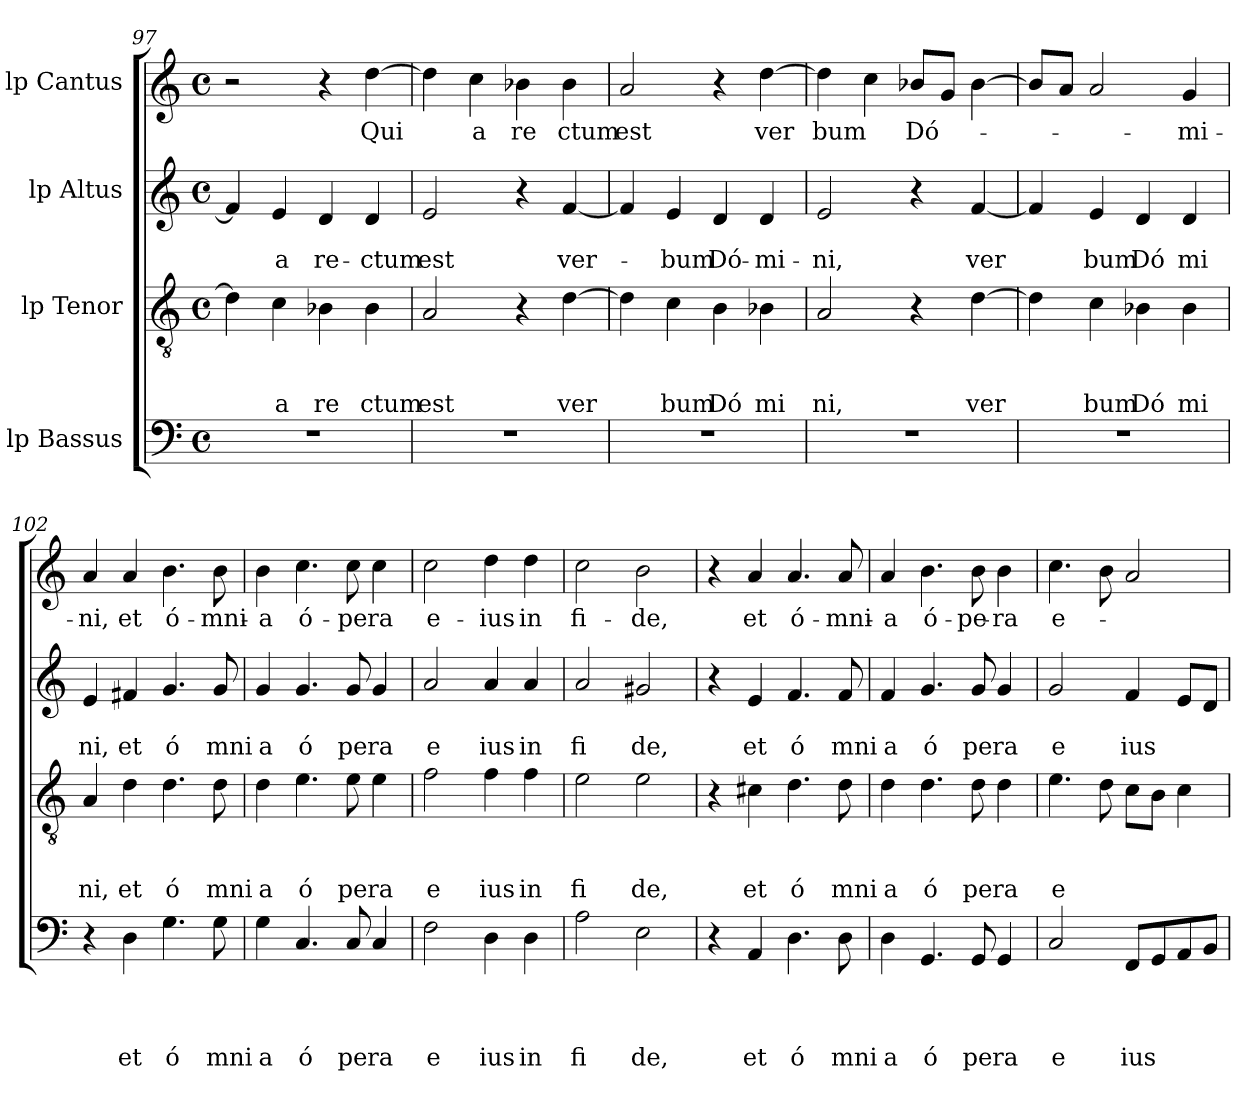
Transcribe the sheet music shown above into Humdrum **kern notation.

**kern	**text	**text	**text	**text	**kern	**text	**text	**text	**kern	**text	**text	**kern	**text
*part4	*part4	*part4	*part4	*part4	*part3	*part3	*part3	*part3	*part2	*part2	*part2	*part1	*part1
*staff4	*staff4	*staff4	*staff4	*staff4	*staff3	*staff3	*staff3	*staff3	*staff2	*staff2	*staff2	*staff1	*staff1
*I"lp Bassus	*	*	*	*	*I"lp Tenor	*	*	*	*I"lp Altus	*	*	*I"lp Cantus	*
*clefF4	*	*	*	*	*clefGv2	*	*	*	*clefG2	*	*	*clefG2	*
*k[]	*	*	*	*	*k[]	*	*	*	*k[]	*	*	*k[]	*
*C:	*	*	*	*	*C:	*	*	*	*C:	*	*	*C:	*
*M4/4	*	*	*	*	*M4/4	*	*	*	*M4/4	*	*	*M4/4	*
*met(c)	*	*	*	*	*met(c)	*	*	*	*met(c)	*	*	*met(c)	*
=97	=97	=97	=97	=97	=97	=97	=97	=97	=97	=97	=97	=97	=97
1r	.	.	.	.	4d\]	.	.	.	4f/]	.	.	2r	.
!	!	!	!	!	!	!	!	!LO:LY:b	!	!	!LO:LY:b	!	!
.	.	.	.	.	4c\	.	.	a	4e/	.	-a	.	.
!	!	!	!	!	!	!	!	!LO:LY:b	!	!	!LO:LY:b	!	!
.	.	.	.	.	4B-X\	.	.	re	4d/	.	re-	4r	.
!	!	!	!	!	!	!	!	!LO:LY:b	!	!	!LO:LY:b	!	!LO:LY:b
.	.	.	.	.	4B-\	.	.	ctum	4d/	.	-ctum	[>4dd\	Qui
=98	=98	=98	=98	=98	=98	=98	=98	=98	=98	=98	=98	=98	=98
!	!	!	!	!	!	!	!	!LO:LY:b	!	!	!LO:LY:b	!	!
1r	.	.	.	.	2A/	.	.	est	2e/	.	est	4dd\]	.
!	!	!	!	!	!	!	!	!	!	!	!	!	!LO:LY:b
.	.	.	.	.	.	.	.	.	.	.	.	4cc\	a
!	!	!	!	!	!	!	!	!	!	!	!	!	!LO:LY:b
.	.	.	.	.	4r	.	.	.	4r	.	.	4b-X\	re
!	!	!	!	!	!	!	!	!LO:LY:b	!	!	!LO:LY:b	!	!LO:LY:b
.	.	.	.	.	[>4d\	.	.	ver	[<4f/	.	ver-	4b-\	ctum
=99	=99	=99	=99	=99	=99	=99	=99	=99	=99	=99	=99	=99	=99
!	!	!	!	!	!	!	!	!	!	!	!	!	!LO:LY:b
1r	.	.	.	.	4d\]	.	.	.	4f/]	.	.	2a/	est
!	!	!	!	!	!	!	!	!LO:LY:b	!	!	!LO:LY:b	!	!
.	.	.	.	.	4c\	.	.	bum	4e/	.	-bum	.	.
!	!	!	!	!	!	!	!	!LO:LY:b	!	!	!LO:LY:b	!	!
.	.	.	.	.	4B\	.	.	Dó	4d/	.	Dó-	4r	.
!	!	!	!	!	!	!	!	!LO:LY:b	!	!	!LO:LY:b	!	!LO:LY:b
.	.	.	.	.	4B-X\	.	.	mi	4d/	.	-mi-	[>4dd\	ver
!!LO:PB:g=z
=100	=100	=100	=100	=100	=100	=100	=100	=100	=100	=100	=100	=100	=100
!	!	!	!	!	!	!	!	!LO:LY:b	!	!	!LO:LY:b	!	!LO:LY:b
1r	.	.	.	.	2A/	.	.	ni,	2e/	.	-ni,	4dd\]	bum
.	.	.	.	.	.	.	.	.	.	.	.	4cc\	.
!	!	!	!	!	!	!	!	!	!	!	!	!	!LO:LY:b
.	.	.	.	.	4r	.	.	.	4r	.	.	8b-X/L	Dó-
.	.	.	.	.	.	.	.	.	.	.	.	8g/J	.
!	!	!	!	!	!	!	!	!LO:LY:b	!	!	!LO:LY:b	!	!
.	.	.	.	.	[>4d\	.	.	ver	[<4f/	.	ver	[<4b-\	.
=101	=101	=101	=101	=101	=101	=101	=101	=101	=101	=101	=101	=101	=101
1r	.	.	.	.	4d\]	.	.	.	4f/]	.	.	8b-/L]	.
.	.	.	.	.	.	.	.	.	.	.	.	8a/J	.
!	!	!	!	!	!	!	!	!LO:LY:b	!	!	!LO:LY:b	!	!
.	.	.	.	.	4c\	.	.	bum	4e/	.	bum	2a/	.
!	!	!	!	!	!	!	!	!LO:LY:b	!	!	!LO:LY:b	!	!
.	.	.	.	.	4B-X\	.	.	Dó	4d/	.	Dó	.	.
!	!	!	!	!	!	!	!	!LO:LY:b	!	!	!LO:LY:b	!	!LO:LY:b
.	.	.	.	.	4B-\	.	.	mi	4d/	.	mi	4g/	-mi-
=102	=102	=102	=102	=102	=102	=102	=102	=102	=102	=102	=102	=102	=102
!	!	!	!	!	!	!	!	!LO:LY:b	!	!	!LO:LY:b	!	!LO:LY:b
4r	.	.	.	.	4A/	.	.	ni,	4e/	.	ni,	4a/	-ni,
!	!	!	!	!LO:LY:b	!	!	!	!LO:LY:b	!	!	!LO:LY:b	!	!LO:LY:b
4D\	.	.	.	et	4d\	.	.	et	4f#X/	.	et	4a/	et
!	!	!	!	!LO:LY:b	!	!	!	!LO:LY:b	!	!	!LO:LY:b	!	!LO:LY:b
4.G\	.	.	.	ó	4.d\	.	.	ó	4.g/	.	ó	4.b\	ó-
!	!	!	!	!LO:LY:b	!	!	!	!LO:LY:b	!	!	!LO:LY:b	!	!LO:LY:b
8G\	.	.	.	mni	8d\	.	.	mni	8g/	.	mni	8b\	-mni-
=103	=103	=103	=103	=103	=103	=103	=103	=103	=103	=103	=103	=103	=103
!	!	!	!	!LO:LY:b	!	!	!	!LO:LY:b	!	!	!LO:LY:b	!	!LO:LY:b
4G\	.	.	.	a	4d\	.	.	a	4g/	.	a	4b\	-a
!	!	!	!	!LO:LY:b	!	!	!	!LO:LY:b	!	!	!LO:LY:b	!	!LO:LY:b
4.C/	.	.	.	ó	4.e\	.	.	ó	4.g/	.	ó	4.cc\	ó-
!	!	!	!	!LO:LY:b	!	!	!	!LO:LY:b	!	!	!LO:LY:b	!	!LO:LY:b
8C/	.	.	.	pe	8e\	.	.	pe	8g/	.	pe	8cc\	-pe
!	!	!	!	!LO:LY:b	!	!	!	!LO:LY:b	!	!	!LO:LY:b	!	!LO:LY:b
4C/	.	.	.	ra	4e\	.	.	ra	4g/	.	ra	4cc\	ra
=104	=104	=104	=104	=104	=104	=104	=104	=104	=104	=104	=104	=104	=104
!	!	!	!	!LO:LY:b	!	!	!	!LO:LY:b	!	!	!LO:LY:b	!	!LO:LY:b
2F\	.	.	.	e	2f\	.	.	e	2a/	.	e	2cc\	e-
!	!	!	!	!LO:LY:b	!	!	!	!LO:LY:b	!	!	!LO:LY:b	!	!LO:LY:b
4D\	.	.	.	ius	4f\	.	.	ius	4a/	.	ius	4dd\	-ius
!	!	!	!	!LO:LY:b	!	!	!	!LO:LY:b	!	!	!LO:LY:b	!	!LO:LY:b
4D\	.	.	.	in	4f\	.	.	in	4a/	.	in	4dd\	in
=105	=105	=105	=105	=105	=105	=105	=105	=105	=105	=105	=105	=105	=105
!	!	!	!	!LO:LY:b	!	!	!	!LO:LY:b	!	!	!LO:LY:b	!	!LO:LY:b
2A\	.	.	.	fi	2e\	.	.	fi	2a/	.	fi	2cc\	fi-
!	!	!	!	!LO:LY:b	!	!	!	!LO:LY:b	!	!	!LO:LY:b	!	!LO:LY:b
2E\	.	.	.	de,	2e\	.	.	de,	2g#X/	.	de,	2b\	-de,
=106	=106	=106	=106	=106	=106	=106	=106	=106	=106	=106	=106	=106	=106
4r	.	.	.	.	4r	.	.	.	4r	.	.	4r	.
!	!	!	!	!LO:LY:b	!	!	!	!LO:LY:b	!	!	!LO:LY:b	!	!LO:LY:b
4AA/	.	.	.	et	4c#X\	.	.	et	4e/	.	et	4a/	et
!	!	!	!	!LO:LY:b	!	!	!	!LO:LY:b	!	!	!LO:LY:b	!	!LO:LY:b
4.D\	.	.	.	ó	4.d\	.	.	ó	4.f/	.	ó	4.a/	ó-
!	!	!	!	!LO:LY:b	!	!	!	!LO:LY:b	!	!	!LO:LY:b	!	!LO:LY:b
8D\	.	.	.	mni	8d\	.	.	mni	8f/	.	mni	8a/	-mni-
=107	=107	=107	=107	=107	=107	=107	=107	=107	=107	=107	=107	=107	=107
!	!	!	!	!LO:LY:b	!	!	!	!LO:LY:b	!	!	!LO:LY:b	!	!LO:LY:b
4D\	.	.	.	a	4d\	.	.	a	4f/	.	a	4a/	-a
!	!	!	!	!LO:LY:b	!	!	!	!LO:LY:b	!	!	!LO:LY:b	!	!LO:LY:b
4.GG/	.	.	.	ó	4.d\	.	.	ó	4.g/	.	ó	4.b\	ó-
!	!	!	!	!LO:LY:b	!	!	!	!LO:LY:b	!	!	!LO:LY:b	!	!LO:LY:b
8GG/	.	.	.	pe	8d\	.	.	pe	8g/	.	pe	8b\	-pe-
!	!	!	!	!LO:LY:b	!	!	!	!LO:LY:b	!	!	!LO:LY:b	!	!LO:LY:b
4GG/	.	.	.	ra	4d\	.	.	ra	4g/	.	ra	4b\	-ra
=108	=108	=108	=108	=108	=108	=108	=108	=108	=108	=108	=108	=108	=108
!	!	!	!	!LO:LY:b	!	!	!	!LO:LY:b	!	!	!LO:LY:b	!	!LO:LY:b
2C/	.	.	.	e	4.e\	.	.	e	2g/	.	e	4.cc\	e-
.	.	.	.	.	8d\	.	.	.	.	.	.	8b\	.
!	!	!	!	!LO:LY:b	!	!	!	!	!	!	!LO:LY:b	!	!
8FF/L	.	.	.	ius	8c\L	.	.	.	4f/	.	ius	2a/	.
8GG/	.	.	.	.	8B\J	.	.	.	.	.	.	.	.
8AA/	.	.	.	.	4c\	.	.	.	8e/L	.	.	.	.
8BB/J	.	.	.	.	.	.	.	.	8d/J	.	.	.	.
=	=	=	=	=	=	=	=	=	=	=	=	=	=
*-	*-	*-	*-	*-	*-	*-	*-	*-	*-	*-	*-	*-	*-
